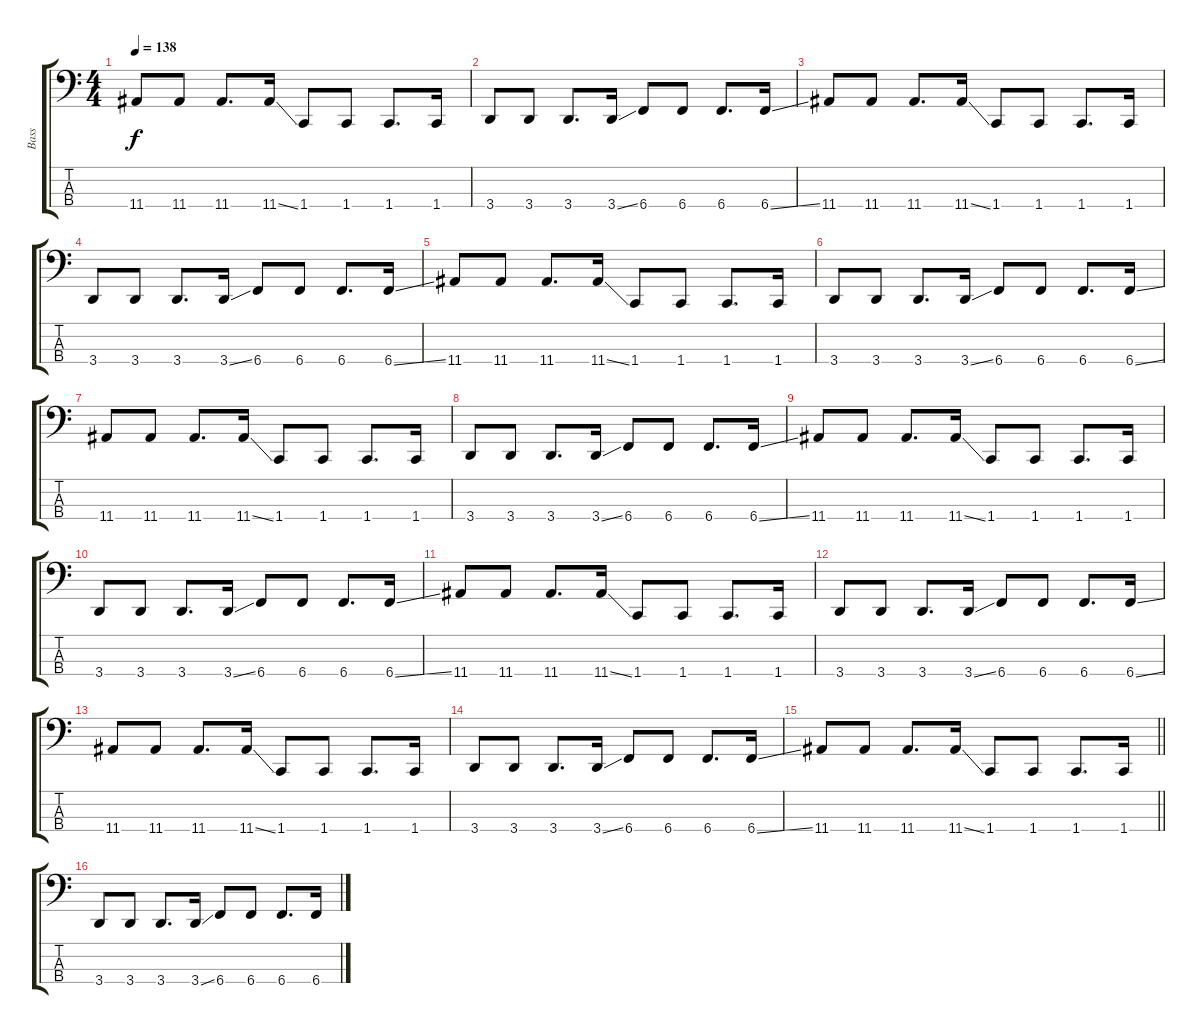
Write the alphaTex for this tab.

\track ("Bass" "Bass") {instrument electricbasspick}
\staff {score tabs}
\tuning (C2 G1 D1 B0) {hide}
\ts (4 4)
\tempo 138
\clef f4
\ks c
11.4.8{dy f} 11.4.8 11.4.8{d} 11.4{ss}.16 1.4.8 1.4.8 1.4.8{d} 1.4.16 |
3.4.8 3.4.8 3.4.8{d} 3.4{ss}.16 6.4.8 6.4.8 6.4.8{d} 6.4{ss}.16 |
11.4.8 11.4.8 11.4.8{d} 11.4{ss}.16 1.4.8 1.4.8 1.4.8{d} 1.4.16 |
3.4.8 3.4.8 3.4.8{d} 3.4{ss}.16 6.4.8 6.4.8 6.4.8{d} 6.4{ss}.16 |
11.4.8 11.4.8 11.4.8{d} 11.4{ss}.16 1.4.8 1.4.8 1.4.8{d} 1.4.16 |
3.4.8 3.4.8 3.4.8{d} 3.4{ss}.16 6.4.8 6.4.8 6.4.8{d} 6.4{ss}.16 |
11.4.8 11.4.8 11.4.8{d} 11.4{ss}.16 1.4.8 1.4.8 1.4.8{d} 1.4.16 |
3.4.8 3.4.8 3.4.8{d} 3.4{ss}.16 6.4.8 6.4.8 6.4.8{d} 6.4{ss}.16 |
11.4.8 11.4.8 11.4.8{d} 11.4{ss}.16 1.4.8 1.4.8 1.4.8{d} 1.4.16 |
3.4.8 3.4.8 3.4.8{d} 3.4{ss}.16 6.4.8 6.4.8 6.4.8{d} 6.4{ss}.16 |
11.4.8 11.4.8 11.4.8{d} 11.4{ss}.16 1.4.8 1.4.8 1.4.8{d} 1.4.16 |
3.4.8 3.4.8 3.4.8{d} 3.4{ss}.16 6.4.8 6.4.8 6.4.8{d} 6.4{ss}.16 |
11.4.8 11.4.8 11.4.8{d} 11.4{ss}.16 1.4.8 1.4.8 1.4.8{d} 1.4.16 |
3.4.8 3.4.8 3.4.8{d} 3.4{ss}.16 6.4.8 6.4.8 6.4.8{d} 6.4{ss}.16 |
\barLineRight lightlight
11.4.8 11.4.8 11.4.8{d} 11.4{ss}.16 1.4.8 1.4.8 1.4.8{d} 1.4.16 |
3.4.8 3.4.8 3.4.8{d} 3.4{ss}.16 6.4.8 6.4.8 6.4.8{d} 6.4{ss}.16
